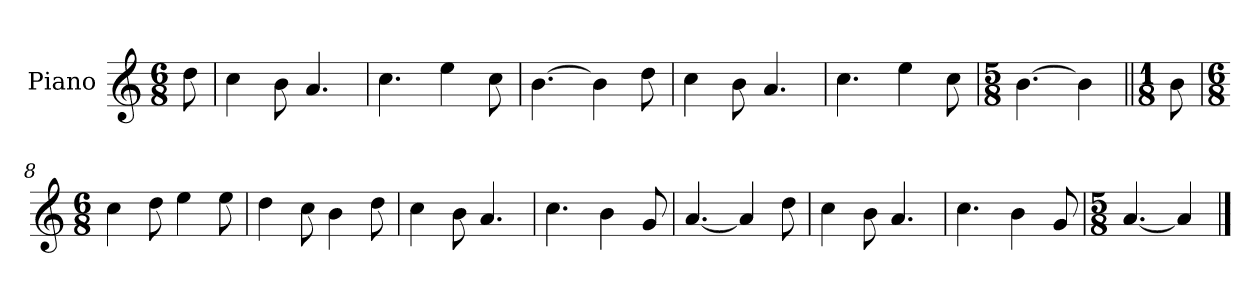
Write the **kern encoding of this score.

**kern
*part1
*staff1
*I"Piano
*I'Pno.
*clefG2
*k[]
*M6/8
=
8dd\
=1
4cc\
8b\
4.a/
=2
4.cc\
4ee\
8cc\
=3
[4.b\
4b\]
8dd\
=4
4cc\
8b\
4.a/
=5
4.cc\
4ee\
8cc\
=6
*M5/8
[4.b\
4b\]
=7||
*M1/8
8b\
=8
*M6/8
4cc\
8dd\
4ee\
8ee\
=9
4dd\
8cc\
4b\
8dd\
!!LO:LB:g=z
=10
4cc\
8b\
4.a/
=11
4.cc\
4b\
8g/
=12
[4.a/
4a/]
8dd\
=13
4cc\
8b\
4.a/
=14
4.cc\
4b\
8g/
=15
*M5/8
[4.a/
4a/]
==
*-
